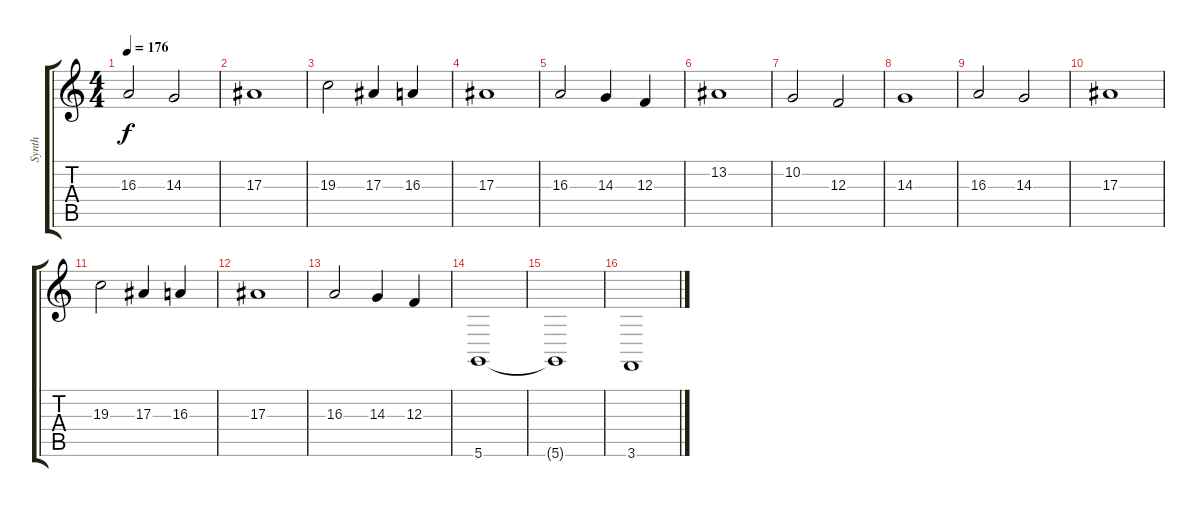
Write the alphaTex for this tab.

\track ("Synth" "Synth") {instrument synthstrings2}
\staff {score tabs}
\tuning (D4 A3 F3 C3 G2 D2) {hide}
\ts (4 4)
\tempo 176
\clef g2
\ks c
16.3.2{dy f} 14.3.2 |
17.3.1 |
19.3.2 17.3.4 16.3.4 |
17.3.1 |
16.3.2 14.3.4 12.3.4 |
13.2.1 |
10.2.2 12.3.2 |
14.3.1 |
16.3.2 14.3.2 |
17.3.1 |
19.3.2 17.3.4 16.3.4 |
17.3.1 |
16.3.2 14.3.4 12.3.4 |
5.6.1{instrument synthstrings2} |
5.6{t}.1 |
3.6.1
